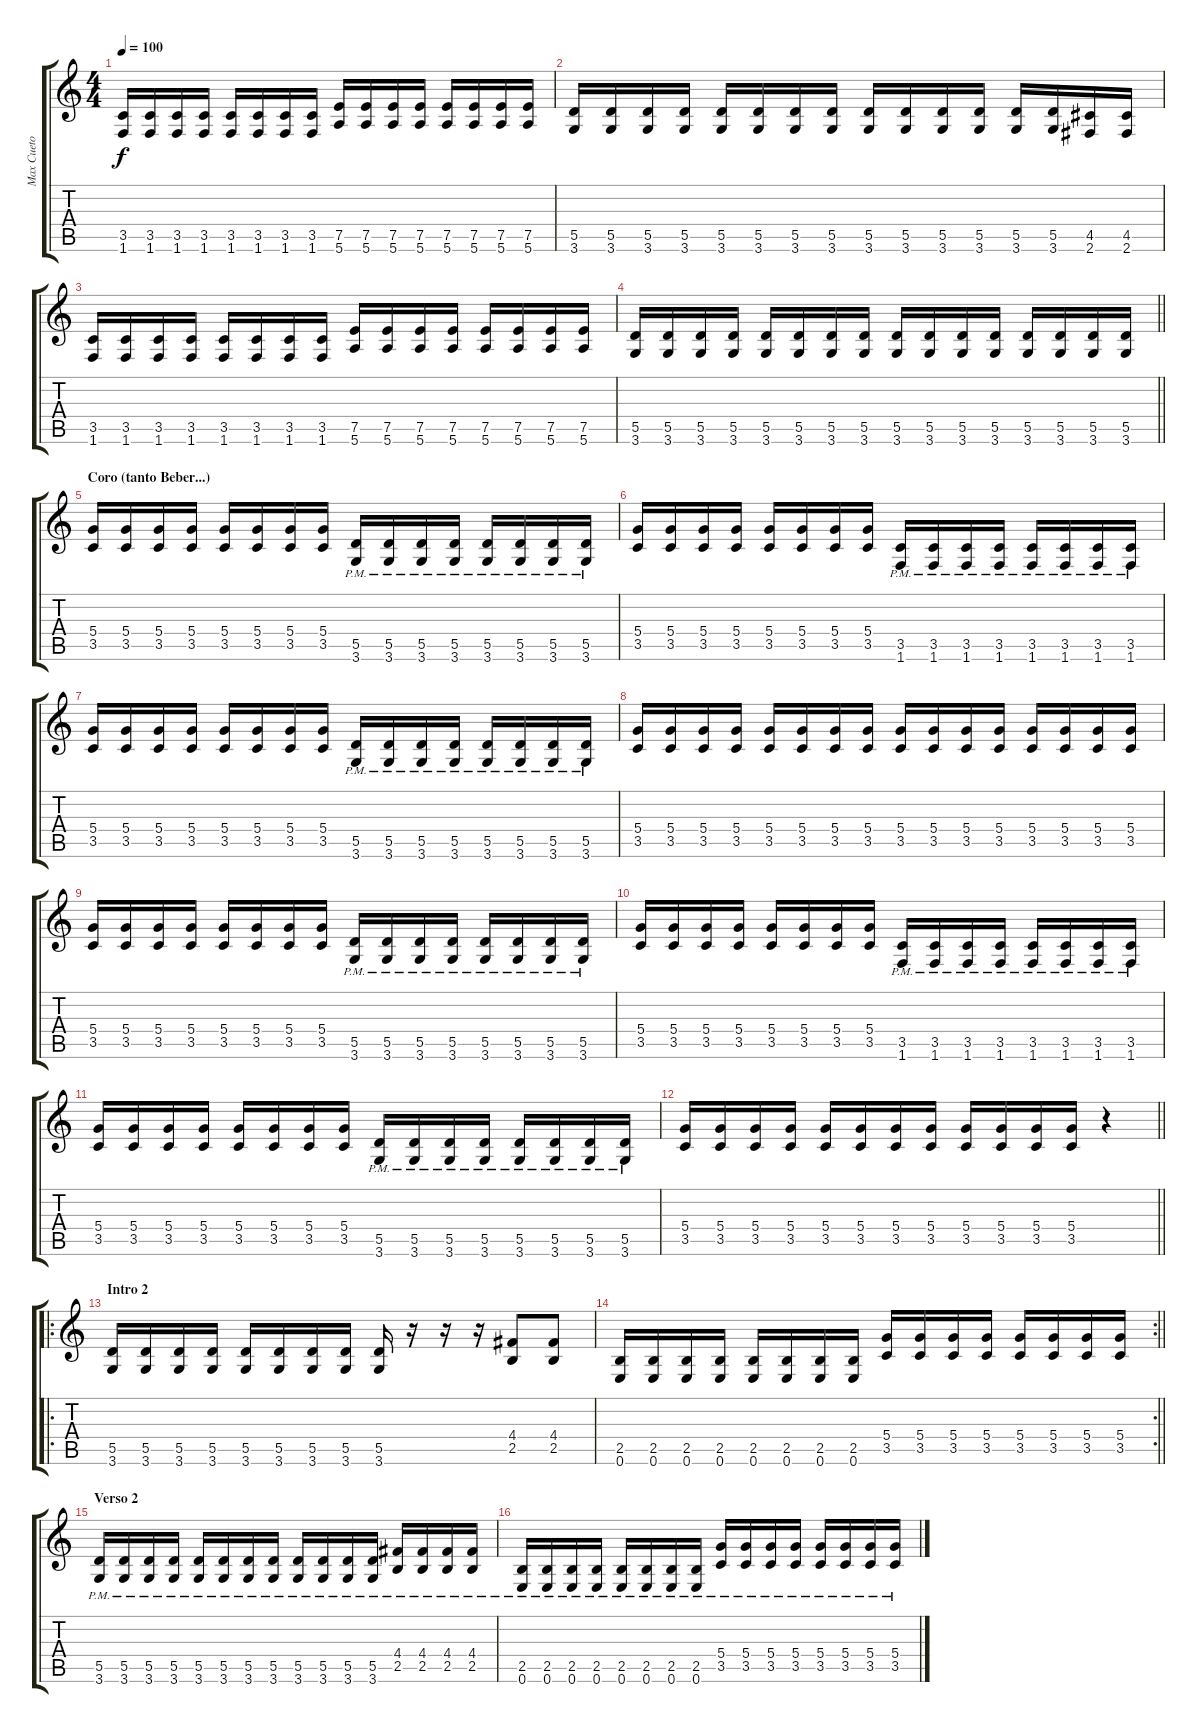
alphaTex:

\track ("Max Cueto (Ritmica)" "Max Cueto ") {instrument distortionguitar}
\staff {score tabs}
\tuning (E4 B3 G3 D3 A2 E2) {hide}
\ts (4 4)
\tempo 100
\clef g2
\ks c
(3.5 1.6).16{dy f} (3.5 1.6).16 (3.5 1.6).16 (3.5 1.6).16 (3.5 1.6).16 (3.5 1.6).16 (3.5 1.6).16 (3.5 1.6).16 (7.5 5.6).16 (7.5 5.6).16 (7.5 5.6).16 (7.5 5.6).16 (7.5 5.6).16 (7.5 5.6).16 (7.5 5.6).16 (7.5 5.6).16 |
(5.5 3.6).16 (5.5 3.6).16 (5.5 3.6).16 (5.5 3.6).16 (5.5 3.6).16 (5.5 3.6).16 (5.5 3.6).16 (5.5 3.6).16 (5.5 3.6).16 (5.5 3.6).16 (5.5 3.6).16 (5.5 3.6).16 (5.5 3.6).16 (5.5 3.6).16 (4.5 2.6).16 (4.5 2.6).16 |
(3.5 1.6).16 (3.5 1.6).16 (3.5 1.6).16 (3.5 1.6).16 (3.5 1.6).16 (3.5 1.6).16 (3.5 1.6).16 (3.5 1.6).16 (7.5 5.6).16 (7.5 5.6).16 (7.5 5.6).16 (7.5 5.6).16 (7.5 5.6).16 (7.5 5.6).16 (7.5 5.6).16 (7.5 5.6).16 |
\barLineRight lightlight
(5.5 3.6).16 (5.5 3.6).16 (5.5 3.6).16 (5.5 3.6).16 (5.5 3.6).16 (5.5 3.6).16 (5.5 3.6).16 (5.5 3.6).16 (5.5 3.6).16 (5.5 3.6).16 (5.5 3.6).16 (5.5 3.6).16 (5.5 3.6).16 (5.5 3.6).16 (5.5 3.6).16 (5.5 3.6).16 |
\section ("" "Coro (tanto Beber...)")
(5.4 3.5).16 (5.4 3.5).16 (5.4 3.5).16 (5.4 3.5).16 (5.4 3.5).16 (5.4 3.5).16 (5.4 3.5).16 (5.4 3.5).16 (5.5{pm} 3.6{pm}).16 (5.5{pm} 3.6{pm}).16 (5.5{pm} 3.6{pm}).16 (5.5{pm} 3.6{pm}).16 (5.5{pm} 3.6{pm}).16 (5.5{pm} 3.6{pm}).16 (5.5{pm} 3.6{pm}).16 (5.5{pm} 3.6{pm}).16 |
(5.4 3.5).16 (5.4 3.5).16 (5.4 3.5).16 (5.4 3.5).16 (5.4 3.5).16 (5.4 3.5).16 (5.4 3.5).16 (5.4 3.5).16 (3.5{pm} 1.6{pm}).16 (3.5{pm} 1.6{pm}).16 (3.5{pm} 1.6{pm}).16 (3.5{pm} 1.6{pm}).16 (3.5{pm} 1.6{pm}).16 (3.5{pm} 1.6{pm}).16 (3.5{pm} 1.6{pm}).16 (3.5{pm} 1.6{pm}).16 |
(5.4 3.5).16 (5.4 3.5).16 (5.4 3.5).16 (5.4 3.5).16 (5.4 3.5).16 (5.4 3.5).16 (5.4 3.5).16 (5.4 3.5).16 (5.5{pm} 3.6{pm}).16 (5.5{pm} 3.6{pm}).16 (5.5{pm} 3.6{pm}).16 (5.5{pm} 3.6{pm}).16 (5.5{pm} 3.6{pm}).16 (5.5{pm} 3.6{pm}).16 (5.5{pm} 3.6{pm}).16 (5.5{pm} 3.6{pm}).16 |
(5.4 3.5).16 (5.4 3.5).16 (5.4 3.5).16 (5.4 3.5).16 (5.4 3.5).16 (5.4 3.5).16 (5.4 3.5).16 (5.4 3.5).16 (5.4 3.5).16 (5.4 3.5).16 (5.4 3.5).16 (5.4 3.5).16 (5.4 3.5).16 (5.4 3.5).16 (5.4 3.5).16 (5.4 3.5).16 |
(5.4 3.5).16 (5.4 3.5).16 (5.4 3.5).16 (5.4 3.5).16 (5.4 3.5).16 (5.4 3.5).16 (5.4 3.5).16 (5.4 3.5).16 (5.5{pm} 3.6{pm}).16 (5.5{pm} 3.6{pm}).16 (5.5{pm} 3.6{pm}).16 (5.5{pm} 3.6{pm}).16 (5.5{pm} 3.6{pm}).16 (5.5{pm} 3.6{pm}).16 (5.5{pm} 3.6{pm}).16 (5.5{pm} 3.6{pm}).16 |
(5.4 3.5).16 (5.4 3.5).16 (5.4 3.5).16 (5.4 3.5).16 (5.4 3.5).16 (5.4 3.5).16 (5.4 3.5).16 (5.4 3.5).16 (3.5{pm} 1.6{pm}).16 (3.5{pm} 1.6{pm}).16 (3.5{pm} 1.6{pm}).16 (3.5{pm} 1.6{pm}).16 (3.5{pm} 1.6{pm}).16 (3.5{pm} 1.6{pm}).16 (3.5{pm} 1.6{pm}).16 (3.5{pm} 1.6{pm}).16 |
(5.4 3.5).16 (5.4 3.5).16 (5.4 3.5).16 (5.4 3.5).16 (5.4 3.5).16 (5.4 3.5).16 (5.4 3.5).16 (5.4 3.5).16 (5.5{pm} 3.6{pm}).16 (5.5{pm} 3.6{pm}).16 (5.5{pm} 3.6{pm}).16 (5.5{pm} 3.6{pm}).16 (5.5{pm} 3.6{pm}).16 (5.5{pm} 3.6{pm}).16 (5.5{pm} 3.6{pm}).16 (5.5{pm} 3.6{pm}).16 |
\barLineRight lightlight
(5.4 3.5).16 (5.4 3.5).16 (5.4 3.5).16 (5.4 3.5).16 (5.4 3.5).16 (5.4 3.5).16 (5.4 3.5).16 (5.4 3.5).16 (5.4 3.5).16 (5.4 3.5).16 (5.4 3.5).16 (5.4 3.5).16 r.4 |
\ro
\section ("" "Intro 2")
(5.5 3.6).16 (5.5 3.6).16 (5.5 3.6).16 (5.5 3.6).16 (5.5 3.6).16 (5.5 3.6).16 (5.5 3.6).16 (5.5 3.6).16 (5.5 3.6).16 r.16 r.16 r.16 (4.4 2.5).8 (4.4 2.5).8 |
\rc 2
\barLineRight lightlight
(2.5 0.6).16 (2.5 0.6).16 (2.5 0.6).16 (2.5 0.6).16 (2.5 0.6).16 (2.5 0.6).16 (2.5 0.6).16 (2.5 0.6).16 (5.4 3.5).16 (5.4 3.5).16 (5.4 3.5).16 (5.4 3.5).16 (5.4 3.5).16 (5.4 3.5).16 (5.4 3.5).16 (5.4 3.5).16 |
\section ("" "Verso 2")
(5.5{pm} 3.6{pm}).16 (5.5{pm} 3.6{pm}).16 (5.5{pm} 3.6{pm}).16 (5.5{pm} 3.6{pm}).16 (5.5{pm} 3.6{pm}).16 (5.5{pm} 3.6{pm}).16 (5.5{pm} 3.6{pm}).16 (5.5{pm} 3.6{pm}).16 (5.5{pm} 3.6{pm}).16 (5.5{pm} 3.6{pm}).16 (5.5{pm} 3.6{pm}).16 (5.5{pm} 3.6{pm}).16 (4.4{pm} 2.5{pm}).16 (4.4{pm} 2.5{pm}).16 (4.4{pm} 2.5{pm}).16 (4.4{pm} 2.5{pm}).16 |
(2.5{pm} 0.6{pm}).16 (2.5{pm} 0.6{pm}).16 (2.5{pm} 0.6{pm}).16 (2.5{pm} 0.6{pm}).16 (2.5{pm} 0.6{pm}).16 (2.5{pm} 0.6{pm}).16 (2.5{pm} 0.6{pm}).16 (2.5{pm} 0.6{pm}).16 (5.4{pm} 3.5{pm}).16 (5.4{pm} 3.5{pm}).16 (5.4{pm} 3.5{pm}).16 (5.4{pm} 3.5{pm}).16 (5.4{pm} 3.5{pm}).16 (5.4{pm} 3.5{pm}).16 (5.4{pm} 3.5{pm}).16 (5.4{pm} 3.5{pm}).16
